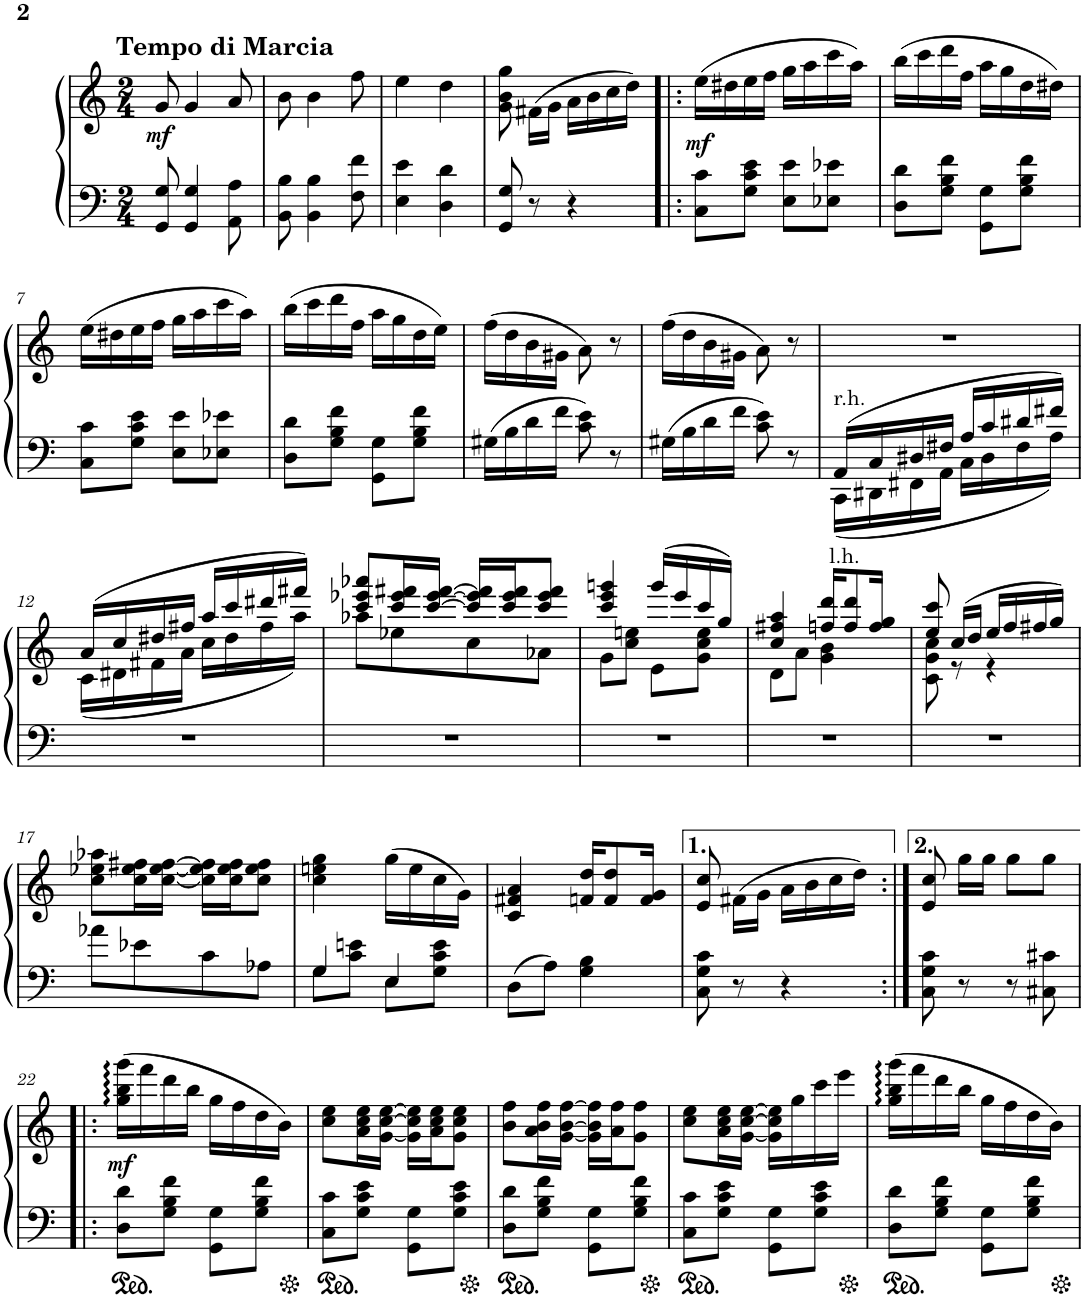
**kern	**kern	**dynam
*part1	*part1	*part1
*staff2	*staff1	*staff1/2
*I"Honky Tonk Piano	*	*
*I'Hnk. Pno.	*	*
*clefF4	*clefG2	*
*k[]	*k[]	*
*M2/4	*M2/4	*
=1	=1	=1
!	!LO:TX:a:B:t=Tempo di Marcia	!
!	!	!LO:DY:b
8GG/ 8G/	8g/	mf
4GG/ 4G/	4g/	.
8AA\ 8A\	8a/	.
=2	=2	=2
8BB\ 8B\	8b\	.
4BB\ 4B\	4b\	.
8F\ 8f\	8ff\	.
=3	=3	=3
4E\ 4e\	4ee\	.
4D\ 4d\	4dd\	.
=4	=4	=4
8GG/ 8G/	8g\ 8b\ 8gg\	.
8r	(16f#X\LL	.
.	16g\JJ	.
4r	16a\LL	.
.	16b\	.
.	16cc\	.
.	16dd\JJ)	.
=5!|:	=5!|:	=5!|:
!	!	!LO:DY:b
8C\ 8c\L	(16ee\LL	mf
.	16dd#X\	.
8G\ 8c\ 8e\J	16ee\	.
.	16ff\JJ	.
8E\ 8e\L	16gg\LL	.
.	16aa\	.
8E-X\ 8e-X\J	16ccc\	.
.	16aa\JJ)	.
=6	=6	=6
8D\ 8d\L	(16bb\LL	.
.	16ccc\	.
8G\ 8B\ 8f\J	16ddd\	.
.	16ff\JJ	.
8GG\ 8G\L	16aa\LL	.
.	16gg\	.
8G\ 8B\ 8f\J	16dd\	.
.	16dd#X\JJ)	.
!!LO:LB:g=z
=7	=7	=7
8C\ 8c\L	(16ee\LL	.
.	16dd#X\	.
8G\ 8c\ 8e\J	16ee\	.
.	16ff\JJ	.
8E\ 8e\L	16gg\LL	.
.	16aa\	.
8E-X\ 8e-X\J	16ccc\	.
.	16aa\JJ)	.
=8	=8	=8
8D\ 8d\L	(16bb\LL	.
.	16ccc\	.
8G\ 8B\ 8f\J	16ddd\	.
.	16ff\JJ	.
8GG\ 8G\L	16aa\LL	.
.	16gg\	.
8G\ 8B\ 8f\J	16dd\	.
.	16ee\JJ)	.
=9	=9	=9
16G#X\LL	(16ff\LL	.
16B\	16dd\	.
16d\	16b\	.
16f\JJ	16g#X\JJ	.
8c\ 8e\	8a\)	.
8r	8r	.
=10	=10	=10
16G#X\LL	(16ff\LL	.
16B\	16dd\	.
16d\	16b\	.
16f\JJ	16g#X\JJ	.
8c\ 8e\	8a\)	.
8r	8r	.
=11	=11	=11
*^	*	*
!LO:TX:a:t=r.h.	!	!	!
!LO:TX:b:t=l.h.	!	!	!
16AA/LL	16CC\LL	2r	.
16C/	16DD#X\	.	.
16D#X/	16FF#X\	.	.
16F#X/JJ	16AA\JJ	.	.
16A/LL	16C\LL	.	.
16c/	16D#\	.	.
16d#X/	16F#\	.	.
16f#X/JJ	16A\JJ	.	.
*v	*v	*	*
!!LO:LB:g=z
=12	=12	=12
*	*^	*
2r	(16a/LL	(16c\LL	.
.	16cc/	16d#X\	.
.	16dd#X/	16f#X\	.
.	16ff#X/JJ	16a\JJ	.
.	16aa/LL	16cc\LL	.
.	16ccc/	16dd#\	.
.	16ddd#X/	16ff#\	.
.	16fff#X/JJ)	16aa\JJ)	.
=13	=13	=13	=13
2r	8ccc/ 8eee-X/ 8aaa-X/L	8aa-X\L	.
.	16ccc/ 16eee-/ 16fff#X/L	8ee-X\	.
.	[16ccc/ [16eee-/ [16fff#/JJ	.	.
.	16ccc/] 16eee-/] 16fff#/]LL	8cc\	.
.	16ccc/ 16eee-/ 16fff#/J	.	.
.	8ccc/ 8eee-/ 8fff#/J	8a-X\J	.
=14	=14	=14	=14
2r	4ccc/ 4eee/ 4gggn/	8g\L	.
.	.	8cc\ 8een\J	.
.	(16ggg/LL	8e\L	.
.	16eee/	.	.
.	16ccc/	8g\ 8cc\ 8ee\J	.
.	16gg/JJ)	.	.
=15	=15	=15	=15
2r	4cc/ 4ff#X/ 4aa/	8d\L	.
.	.	8a\J	.
.	16ffn/ 16ddd/KL	4g\ 4b\	.
.	8ff/ 8ddd/	.	.
.	16ff/ 16gg/Jk	.	.
=16	=16	=16	=16
2r	8ee/ 8ccc/	8c\ 8g\ 8cc\	.
.	(16cc/LL	8r	.
.	16dd/JJ	.	.
.	16ee/LL	4r	.
.	16ff/	.	.
.	16ff#X/	.	.
.	16gg/JJ)	.	.
*	*v	*v	*
!!LO:LB:g=z
=17	=17	=17
8a-X\L	8cc\ 8ee-X\ 8aa-X\L	.
8e-X\	16cc\ 16ee-\ 16ff#X\L	.
.	[16cc\ [16ee-\ [16ff#\JJ	.
8c\	16cc\] 16ee-\] 16ff#\]LL	.
.	16cc\ 16ee-\ 16ff#\J	.
8A-X\J	8cc\ 8ee-\ 8ff#\J	.
=18	=18	=18
*^	*	*
4G/	8G\L	4cc\ 4een\ 4gg\	.
.	8c\ 8en\J	.	.
4E/	8E\L	(16gg\LL	.
.	.	16ee\	.
.	8G\ 8c\ 8e\J	16cc\	.
.	.	16g\JJ)	.
*v	*v	*	*
=19	=19	=19
8D\L	4c/ 4f#X/ 4a/	.
8A\J	.	.
4G\ 4B\	16fn/ 16dd/KL	.
.	8f/ 8dd/	.
.	16f/ 16g/Jk	.
=20	=20	=20
8C\ 8G\ 8c\	8e/ 8cc/	.
8r	(16f#X\LL	.
.	16g\JJ	.
4r	16a\LL	.
.	16b\	.
.	16cc\	.
.	16dd\JJ)	.
=21:|!	=21:|!	=21:|!
8C\ 8G\ 8c\	8e/ 8cc/	.
8r	16gg\LL	.
.	16gg\JJ	.
8r	8gg\L	.
8C#X\ 8c#X\	8gg\J	.
!!LO:LB:g=z
=22!|:	=22!|:	=22!|:
!	!	!LO:DY:b
8D\ 8d\L	(16gg\ 16bb\ 16ggg\LL	mf
.	16fff\	.
8G\ 8B\ 8f\J	16ddd\	.
.	16bb\JJ	.
8GG\ 8G\L	16gg\LL	.
.	16ff\	.
8G\ 8B\ 8f\J	16dd\	.
.	16b\JJ)	.
=23	=23	=23
8C\ 8c\L	8cc\ 8ee\L	.
8G\ 8c\ 8e\J	16a\ 16cc\ 16ee\L	.
.	[16g\ [16cc\ [16ee\JJ	.
8GG\ 8G\L	16g\] 16cc\] 16ee\]LL	.
.	16a\ 16cc\ 16ee\J	.
8G\ 8c\ 8e\J	8g\ 8cc\ 8ee\J	.
=24	=24	=24
8D\ 8d\L	8b\ 8ff\L	.
8G\ 8B\ 8f\J	16a\ 16b\ 16ff\L	.
.	[16g\ [16b\ [16ff\JJ	.
8GG\ 8G\L	16g\] 16b\] 16ff\]LL	.
.	16a\ 16ff\J	.
8G\ 8B\ 8f\J	8g\ 8ff\J	.
=25	=25	=25
8C\ 8c\L	8cc\ 8ee\L	.
8G\ 8c\ 8e\J	16a\ 16cc\ 16ee\L	.
.	[16g\ [16cc\ [16ee\JJ	.
8GG\ 8G\L	16g\] 16cc\] 16ee\]LL	.
.	16gg\	.
8G\ 8c\ 8e\J	16ccc\	.
.	16eee\JJ	.
=26	=26	=26
8D\ 8d\L	(16gg\ 16bb\ 16ggg\LL	.
.	16fff\	.
8G\ 8B\ 8f\J	16ddd\	.
.	16bb\JJ	.
8GG\ 8G\L	16gg\LL	.
.	16ff\	.
8G\ 8B\ 8f\J	16dd\	.
.	16b\JJ)	.
=	=	=
*-	*-	*-
